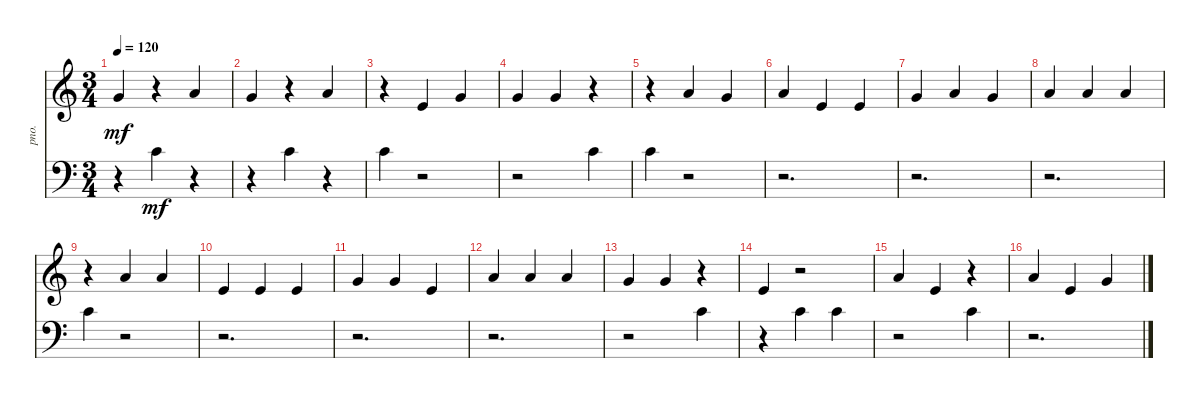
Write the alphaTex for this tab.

\bracketExtendMode nobrackets
\track ("Acoustic Piano" "pno.") {instrument acousticgrandpiano}
\staff {score}
\tuning (E4 B3 G3 D3 A2 E2)
\ts (3 4)
\tempo 120
\clef g2
\ks aminor
3.1.4{dy mf} r.4 5.1.4 |
3.1.4 r.4 5.1.4 |
r.4 0.1.4 3.1.4 |
3.1.4 3.1.4 r.4 |
r.4 5.1.4 3.1.4 |
5.1.4 0.1.4 0.1.4 |
3.1.4 5.1.4 3.1.4 |
5.1.4 5.1.4 5.1.4 |
r.4 5.1.4 5.1.4 |
0.1.4 0.1.4 0.1.4 |
3.1.4 3.1.4 0.1.4 |
5.1.4 5.1.4 5.1.4 |
3.1.4 3.1.4 r.4 |
0.1.4 r.2 |
5.1.4 0.1.4 r.4 |
5.1.4 0.1.4 3.1.4
\staff {score}
\tuning (G2 D2 A1 E1 B0)
\clef f4
\ottava regular
\simile none
\ks aminor
r.4{dy mf} 17.1.4 r.4 |
r.4 17.1.4 r.4 |
17.1.4 r.2 |
r.2 17.1.4 |
17.1.4 r.2 |
r.2{d} |
r.2{d} |
r.2{d} |
17.1.4 r.2 |
r.2{d} |
r.2{d} |
r.2{d} |
r.2 17.1.4 |
r.4 17.1.4 17.1.4 |
r.2 17.1.4 |
r.2{d}
